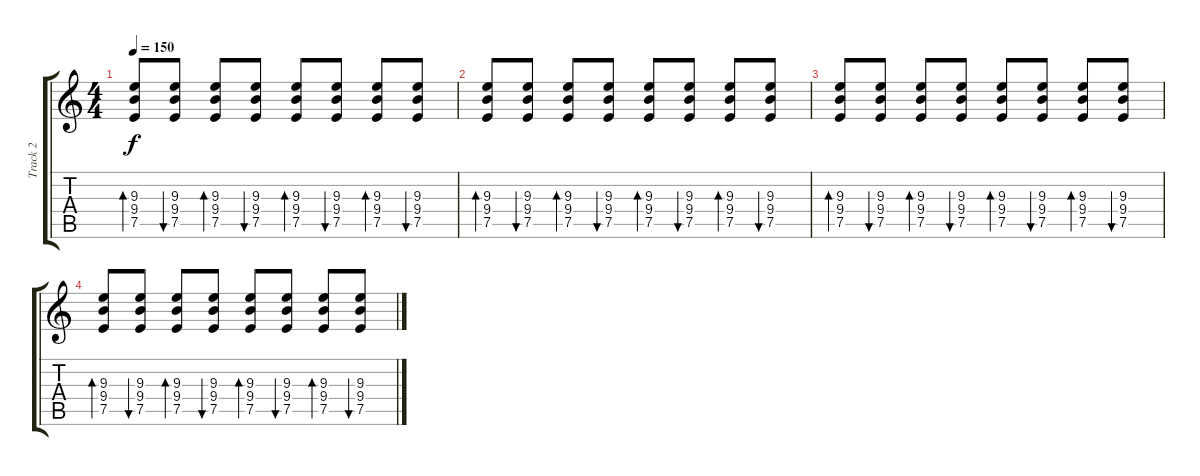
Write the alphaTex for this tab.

\track ("Track 2" "Track 2") {instrument acousticguitarsteel}
\staff {score tabs}
\tuning (E4 B3 G3 D3 A2 E2) {hide}
\ts (4 4)
\tempo 150
\clef g2
\ks c
(9.3 9.4 7.5).8{bd 120 dy f} (9.3 9.4 7.5).8{bu 120} (9.3 9.4 7.5).8{bd 120} (9.3 9.4 7.5).8{bu 120} (9.3 9.4 7.5).8{bd 120} (9.3 9.4 7.5).8{bu 120} (9.3 9.4 7.5).8{bd 120} (9.3 9.4 7.5).8{bu 120} |
(9.3 9.4 7.5).8{bd 120} (9.3 9.4 7.5).8{bu 120} (9.3 9.4 7.5).8{bd 120} (9.3 9.4 7.5).8{bu 120} (9.3 9.4 7.5).8{bd 120} (9.3 9.4 7.5).8{bu 120} (9.3 9.4 7.5).8{bd 120} (9.3 9.4 7.5).8{bu 120} |
(9.3 9.4 7.5).8{bd 120} (9.3 9.4 7.5).8{bu 120} (9.3 9.4 7.5).8{bd 120} (9.3 9.4 7.5).8{bu 120} (9.3 9.4 7.5).8{bd 120} (9.3 9.4 7.5).8{bu 120} (9.3 9.4 7.5).8{bd 120} (9.3 9.4 7.5).8{bu 120} |
(9.3 9.4 7.5).8{bd 120} (9.3 9.4 7.5).8{bu 120} (9.3 9.4 7.5).8{bd 120} (9.3 9.4 7.5).8{bu 120} (9.3 9.4 7.5).8{bd 120} (9.3 9.4 7.5).8{bu 120} (9.3 9.4 7.5).8{bd 120} (9.3 9.4 7.5).8{bu 120}
